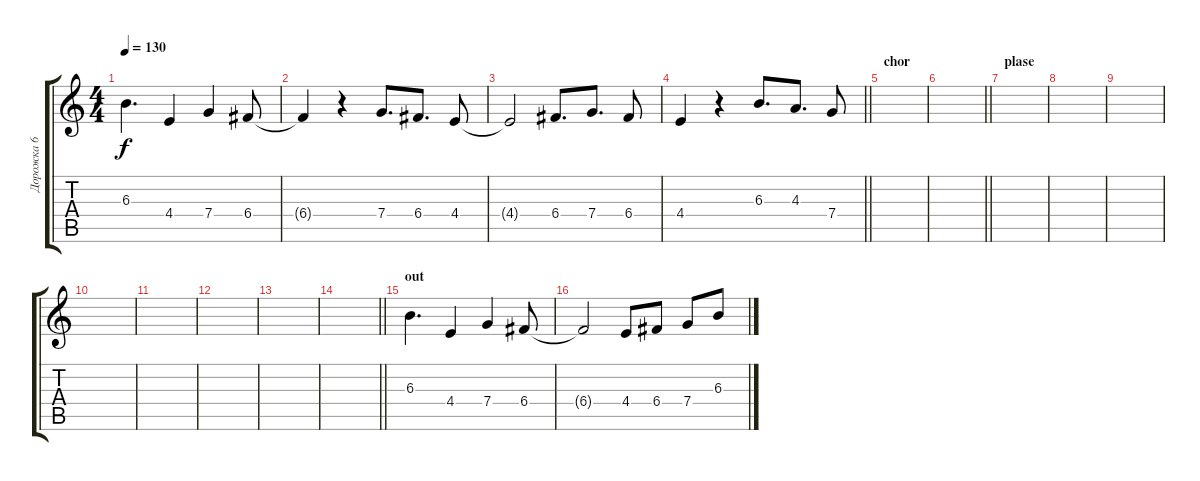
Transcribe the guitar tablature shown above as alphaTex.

\track ("Дорожка 6" "Дорожка 6") {instrument banjo}
\staff {score tabs}
\tuning (D4 A3 F3 C3 G2 C2) {hide}
\displaytranspose 12
\ts (4 4)
\tempo 130
\clef g2
\ks c
6.3.4{d dy f} 4.4.4 7.4.4 6.4.8 |
6.4{t}.4 r.4 7.4.8{d} 6.4.8{d} 4.4.8 |
4.4{t}.2 6.4.8{d} 7.4.8{d} 6.4.8 |
\barLineRight lightlight
4.4.4 r.4 6.3.8{d} 4.3.8{d} 7.4.8 |
\section ("" "chor")
|
\barLineRight lightlight
|
\section ("" "plase")
|
|
|
|
|
|
|
\barLineRight lightlight
|
\section ("" "out")
6.3.4{d} 4.4.4 7.4.4 6.4.8 |
6.4{t}.2 4.4.8 6.4.8 7.4.8 6.3.8
